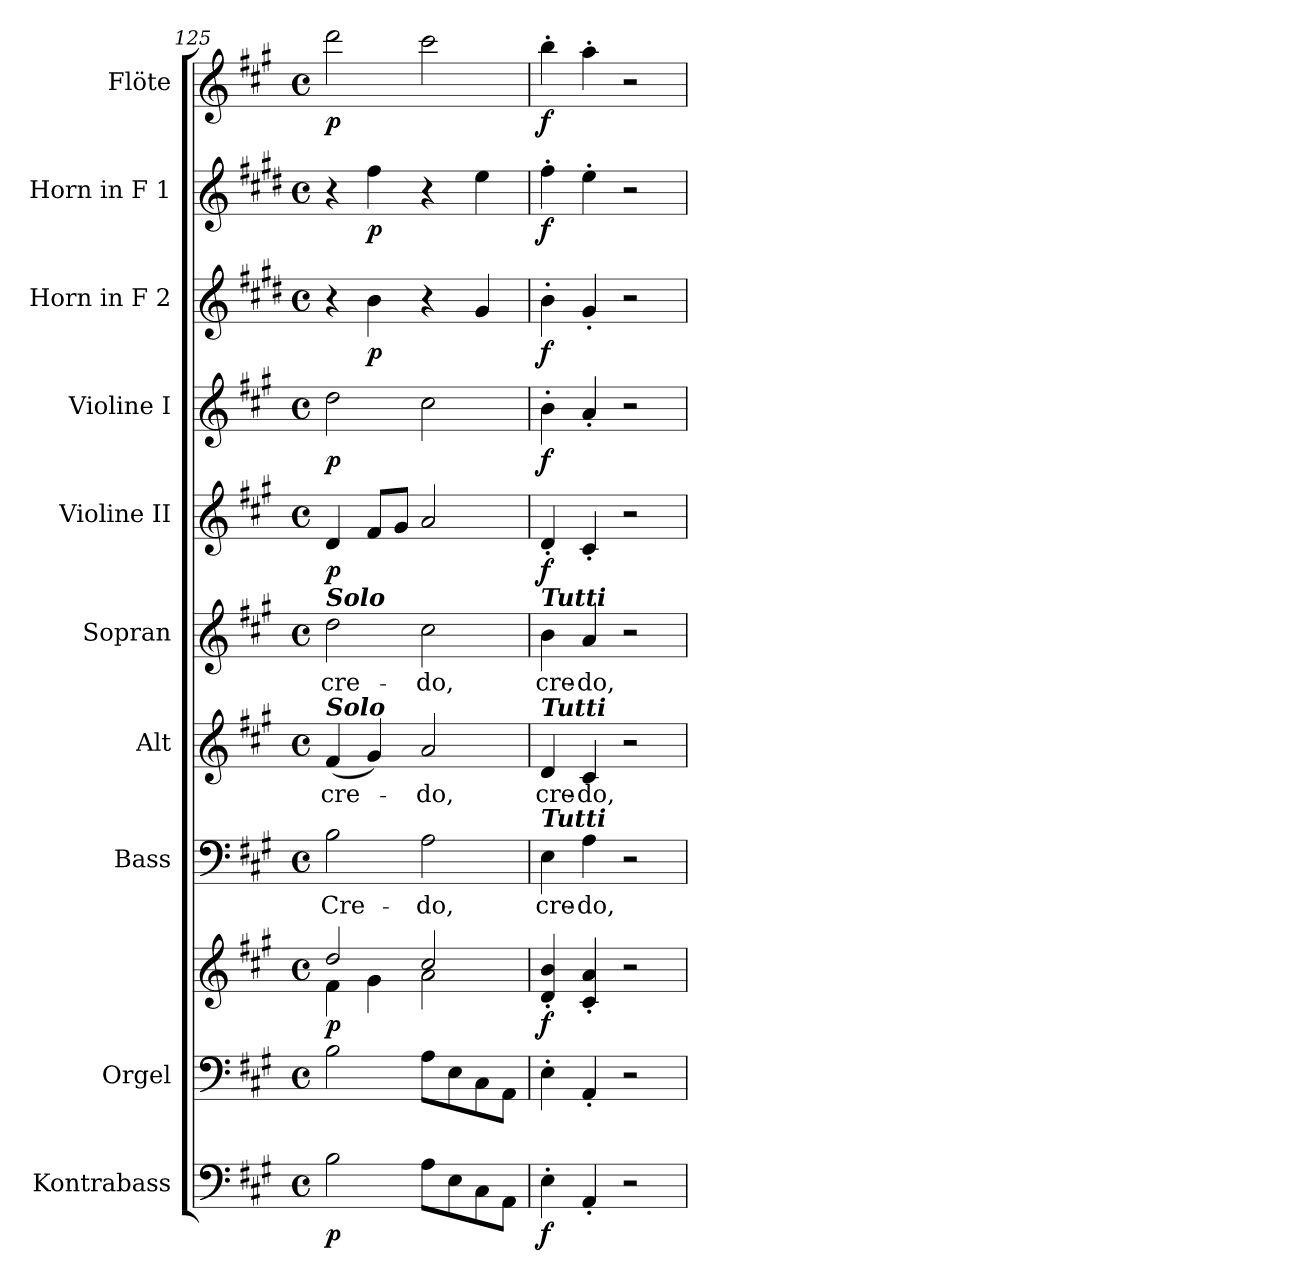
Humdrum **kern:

**kern	**dynam	**kern	**kern	**dynam	**kern	**text	**kern	**text	**kern	**text	**kern	**dynam	**kern	**dynam	**kern	**dynam	**kern	**dynam	**kern	**dynam
*part10	*part10	*part9	*part9	*part9	*part8	*part8	*part7	*part7	*part6	*part6	*part5	*part5	*part4	*part4	*part3	*part3	*part2	*part2	*part1	*part1
*staff11	*staff11	*staff10	*staff9	*staff9/10	*staff8	*staff8	*staff7	*staff7	*staff6	*staff6	*staff5	*staff5	*staff4	*staff4	*staff3	*staff3	*staff2	*staff2	*staff1	*staff1
*I"Kontrabass	*	*I"Orgel	*	*	*I"Bass	*	*I"Alt	*	*I"Sopran	*	*I"Violine II	*	*I"Violine I	*	*I"Horn in F 2	*	*I"Horn in F 1	*	*I"Flöte	*
*I'Kb.	*	*I'Org.	*	*	*I'B.	*	*I'A.	*	*I'S.	*	*I'Vl. II	*	*I'Vl. I	*	*	*	*	*	*I'Fl.	*
!!LO:PB:g=z
*clefF4	*	*clefF4	*clefG2	*	*clefF4	*	*clefG2	*	*clefG2	*	*clefG2	*	*clefG2	*	*clefG2	*	*clefG2	*	*clefG2	*
*ITrd7c12	*	*	*	*	*	*	*	*	*	*	*	*	*	*	*ITrd4c7	*	*ITrd4c7	*	*	*
*k[f#c#g#]	*	*k[f#c#g#]	*k[f#c#g#]	*	*k[f#c#g#]	*	*k[f#c#g#]	*	*k[f#c#g#]	*	*k[f#c#g#]	*	*k[f#c#g#]	*	*k[f#c#g#]	*	*k[f#c#g#]	*	*k[f#c#g#]	*
*A:	*	*A:	*A:	*	*A:	*	*A:	*	*A:	*	*A:	*	*A:	*	*A:	*	*A:	*	*A:	*
*M4/4	*	*M4/4	*M4/4	*	*M4/4	*	*M4/4	*	*M4/4	*	*M4/4	*	*M4/4	*	*M4/4	*	*M4/4	*	*M4/4	*
*met(c)	*	*met(c)	*met(c)	*	*met(c)	*	*met(c)	*	*met(c)	*	*met(c)	*	*met(c)	*	*met(c)	*	*met(c)	*	*met(c)	*
=125	=125	=125	=125	=125	=125	=125	=125	=125	=125	=125	=125	=125	=125	=125	=125	=125	=125	=125	=125	=125
*	*	*	*^	*	*	*	*	*	*	*	*	*	*	*	*	*	*	*	*	*
!	!	!	!	!	!	!	!	!	!	!LO:TX:a:Bi:t=Solo	!	!	!	!	!	!	!	!	!	!	!
!	!	!	!	!	!	!	!	!LO:TX:a:Bi:t=Solo	!	!	!	!	!	!	!	!	!	!	!	!	!
!	!LO:DY:b	!	!	!	!LO:DY:b	!	!LO:LY:b	!	!LO:LY:b	!	!LO:LY:b	!	!LO:DY:b	!	!LO:DY:b	!	!	!	!	!	!LO:DY:b
2BB\	p	2B\	2dd/	4f#\	p	2B\	Cre-	(<4f#/	cre-	2dd\	cre-	4d/	p	2dd\	p	4r	.	4r	.	2ddd\	p
!	!	!	!	!	!	!	!	!	!	!	!	!	!	!	!	!	!LO:DY:b	!	!LO:DY:b	!	!
.	.	.	.	4g#\	.	.	.	4g#/)	.	.	.	8f#/L	.	.	.	4e\	p	4b\	p	.	.
.	.	.	.	.	.	.	.	.	.	.	.	8g#/J	.	.	.	.	.	.	.	.	.
!	!	!	!	!	!	!	!LO:LY:b	!	!LO:LY:b	!	!LO:LY:b	!	!	!	!	!	!	!	!	!	!
8AA\L	.	8A\L	2cc#/	2a\	.	2A\	-do,	2a/	-do,	2cc#\	-do,	2a/	.	2cc#\	.	4r	.	4r	.	2ccc#\	.
8EE\	.	8E\	.	.	.	.	.	.	.	.	.	.	.	.	.	.	.	.	.	.	.
8CC#\	.	8C#\	.	.	.	.	.	.	.	.	.	.	.	.	.	4c#/	.	4a\	.	.	.
8AAA\J	.	8AA\J	.	.	.	.	.	.	.	.	.	.	.	.	.	.	.	.	.	.	.
*	*	*	*v	*v	*	*	*	*	*	*	*	*	*	*	*	*	*	*	*	*	*
=126	=126	=126	=126	=126	=126	=126	=126	=126	=126	=126	=126	=126	=126	=126	=126	=126	=126	=126	=126	=126
!	!	!	!	!	!	!	!	!	!LO:TX:a:Bi:t=Tutti	!	!	!	!	!	!	!	!	!	!	!
!	!	!	!	!	!	!	!LO:TX:a:Bi:t=Tutti	!	!	!	!	!	!	!	!	!	!	!	!	!
!	!	!	!	!	!LO:TX:a:Bi:t=Tutti	!	!	!	!	!	!	!	!	!	!	!	!	!	!	!
!	!LO:DY:b	!	!	!LO:DY:b	!	!LO:LY:b	!	!LO:LY:b	!	!LO:LY:b	!	!LO:DY:b	!	!LO:DY:b	!	!LO:DY:b	!	!LO:DY:b	!	!LO:DY:b
4EE'>\	f	4E'>\	4d/'< 4b/'<	f	4E\	cre-	4d/	cre-	4b\	cre-	4d'</	f	4b'>\	f	4e'>\	f	4b'>\	f	4bb'>\	f
!	!	!	!	!	!	!LO:LY:b	!	!LO:LY:b	!	!LO:LY:b	!	!	!	!	!	!	!	!	!	!
4AAA'</	.	4AA'</	4c#/'< 4a/'<	.	4A\	-do,	4c#/	-do,	4a/	-do,	4c#'</	.	4a'</	.	4c#'</	.	4a'>\	.	4aa'>\	.
2r	.	2r	2r	.	2r	.	2r	.	2r	.	2r	.	2r	.	2r	.	2r	.	2r	.
=	=	=	=	=	=	=	=	=	=	=	=	=	=	=	=	=	=	=	=	=
*-	*-	*-	*-	*-	*-	*-	*-	*-	*-	*-	*-	*-	*-	*-	*-	*-	*-	*-	*-	*-
